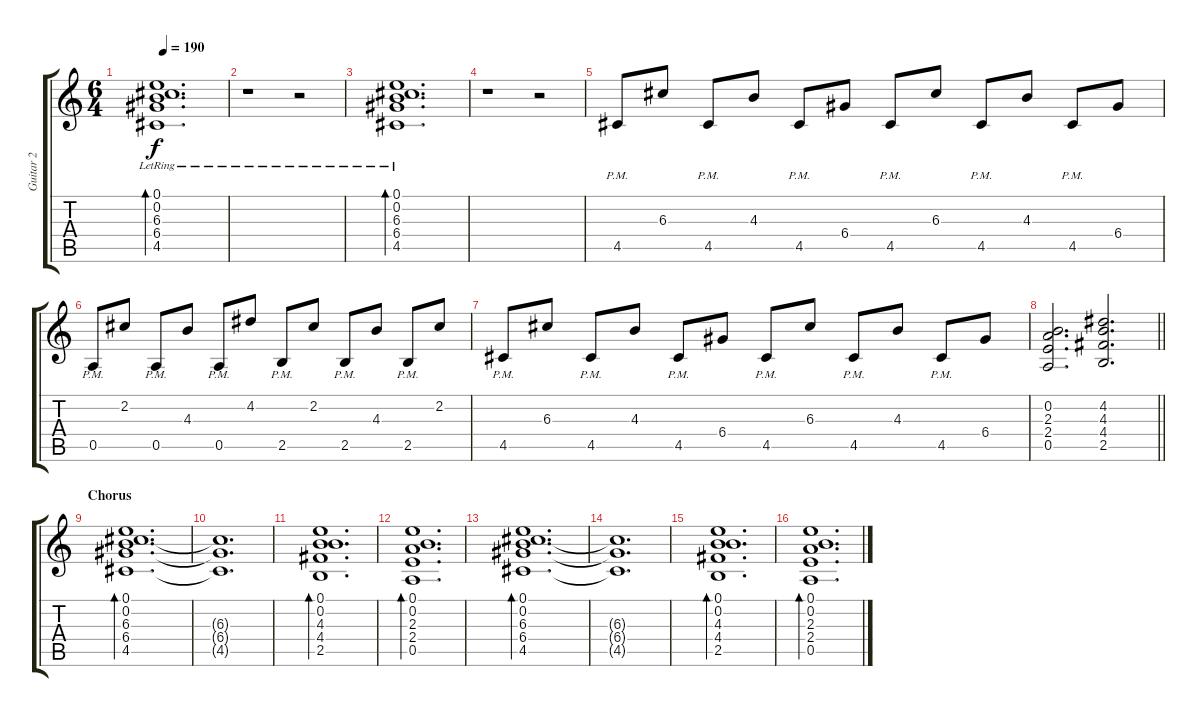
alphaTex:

\track ("Guitar 2" "Guitar 2") {instrument acousticguitarsteel}
\staff {score tabs}
\tuning (E4 B3 G3 D3 A2 E2) {hide}
\ts (6 4)
\tempo 190
\clef g2
\ks c
(0.1{lr} 0.2{lr} 6.3{lr} 6.4{lr} 4.5{lr}).1{d bd 240 dy f} |
r.1 r.2 |
(0.1{lr} 0.2{lr} 6.3{lr} 6.4{lr} 4.5{lr}).1{d bd 240} |
r.1 r.2 |
4.5{pm}.8{instrument acousticguitarsteel} 6.3.8 4.5{pm}.8 4.3.8 4.5{pm}.8 6.4.8 4.5{pm}.8 6.3.8 4.5{pm}.8 4.3.8 4.5{pm}.8 6.4.8 |
0.5{pm}.8 2.2.8 0.5{pm}.8 4.3.8 0.5{pm}.8 4.2.8 2.5{pm}.8 2.2.8 2.5{pm}.8 4.3.8 2.5{pm}.8 2.2.8 |
4.5{pm}.8 6.3.8 4.5{pm}.8 4.3.8 4.5{pm}.8 6.4.8 4.5{pm}.8 6.3.8 4.5{pm}.8 4.3.8 4.5{pm}.8 6.4.8 |
\barLineRight lightlight
(0.2 2.3 2.4 0.5).2{d} (4.2 4.3 4.4 2.5).2{d} |
\section ("" "Chorus")
(0.1 0.2 6.3 6.4 4.5).1{d bd 240} |
(6.3{t} 6.4{t} 4.5{t}).1{d} |
(0.1 0.2 4.3 4.4 2.5).1{d bd 240} |
(0.1 0.2 2.3 2.4 0.5).1{d bd 240} |
(0.1 0.2 6.3 6.4 4.5).1{d bd 240} |
(6.3{t} 6.4{t} 4.5{t}).1{d} |
(0.1 0.2 4.3 4.4 2.5).1{d bd 240} |
(0.1 0.2 2.3 2.4 0.5).1{d bd 240}
